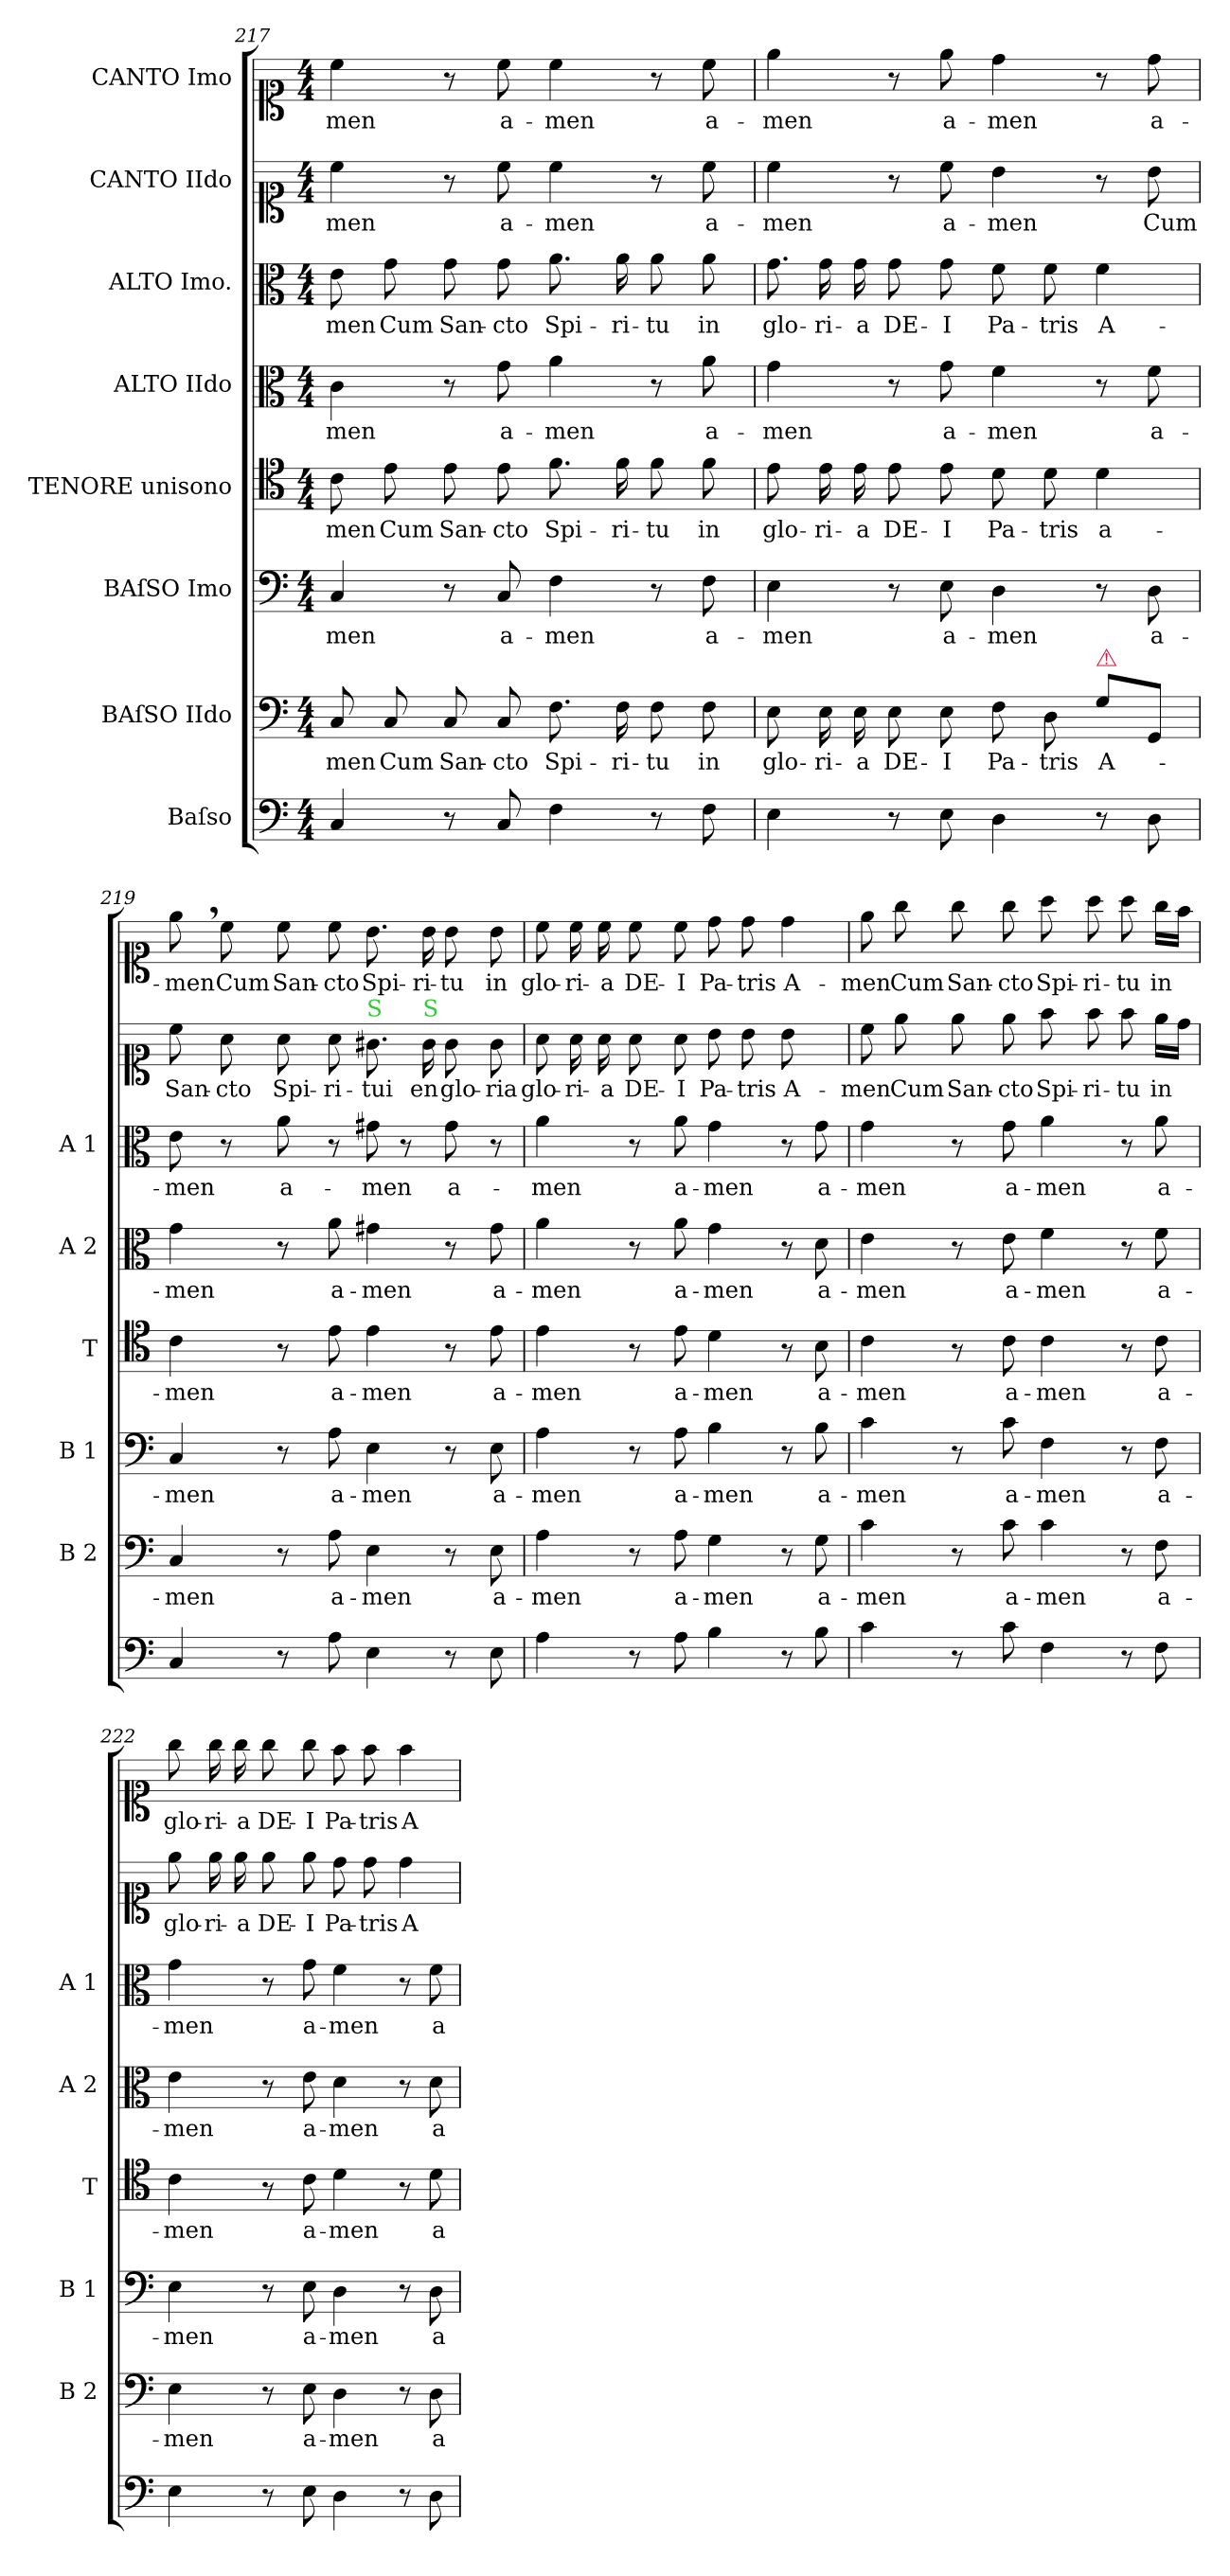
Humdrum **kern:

**kern	**kern	**text	**kern	**text	**kern	**text	**kern	**text	**kern	**text	**kern	**text	**kern	**text
*part8	*part7	*part7	*part6	*part6	*part5	*part5	*part4	*part4	*part3	*part3	*part2	*part2	*part1	*part1
*staff8	*staff7	*staff7	*staff6	*staff6	*staff5	*staff5	*staff4	*staff4	*staff3	*staff3	*staff2	*staff2	*staff1	*staff1
*I"Baſso	*I"BAſSO IIdo	*	*I"BAſSO Imo	*	*I"TENORE unisono	*	*I"ALTO IIdo	*	*I"ALTO Imo.	*	*I"CANTO IIdo	*	*I"CANTO Imo	*
*	*I'B 2	*	*I'B 1	*	*I'T	*	*I'A 2	*	*I'A 1	*	*	*	*	*
*clefF4	*clefF4	*	*clefF4	*	*clefC4	*	*clefC3	*	*clefC3	*	*clefC1	*	*clefC1	*
*k[]	*k[]	*	*k[]	*	*k[]	*	*k[]	*	*k[]	*	*k[]	*	*k[]	*
*C:	*C:	*	*C:	*	*C:	*	*C:	*	*C:	*	*C:	*	*C:	*
*M4/4	*M4/4	*	*M4/4	*	*M4/4	*	*M4/4	*	*M4/4	*	*M4/4	*	*M4/4	*
=217	=217	=217	=217	=217	=217	=217	=217	=217	=217	=217	=217	=217	=217	=217
4C/	8C/	-men	4C/	-men	8c\	-men	4c\	-men	8e\	-men	4cc\	-men	4cc\	-men
.	8C/	Cum	.	.	8e\	Cum	.	.	8g\	Cum	.	.	.	.
8r	8C/	San-	8r	.	8e\	San-	8r	.	8g\	San-	8r	.	8r	.
8C/	8C/	-cto	8C/	a-	8e\	-cto	8g\	a-	8g\	-cto	8cc\	a-	8cc\	a-
4F\	8.F\	Spi-	4F\	-men	8.f\	Spi-	4a\	-men	8.a\	Spi-	4cc\	-men	4cc\	-men
.	16F\	-ri-	.	.	16f\	-ri-	.	.	16a\	-ri-	.	.	.	.
8r	8F\	-tu	8r	.	8f\	-tu	8r	.	8a\	-tu	8r	.	8r	.
!	!	!	!	!LO:LY:i	!	!	!	!LO:LY:i	!	!	!	!LO:LY:i	!	!LO:LY:i
8F\	8F\	in	8F\	a-	8f\	in	8a\	a-	8a\	in	8cc\	a-	8cc\	a-
=218	=218	=218	=218	=218	=218	=218	=218	=218	=218	=218	=218	=218	=218	=218
!	!	!	!	!LO:LY:i	!	!	!	!LO:LY:i	!LO:N:vis=8.	!	!	!LO:LY:i	!	!LO:LY:i
4E\	8E\	glo-	4E\	-men	8e\	glo-	4g\	-men	8g\	glo-	4cc\	-men	4ee\	-men
.	16E\	-ri-	.	.	16e\	-ri-	.	.	16g\	-ri-	.	.	.	.
.	16E\	-a	.	.	16e\	-a	.	.	16g\	-a	.	.	.	.
8r	8E\	DE-	8r	.	8e\	DE-	8r	.	8g\	DE-	8r	.	8r	.
!	!	!	!	!LO:LY:i	!	!	!	!LO:LY:i	!	!	!	!LO:LY:i	!	!LO:LY:i
8E\	8E\	-I	8E\	a-	8e\	-I	8g\	a-	8g\	-I	8cc\	a-	8ee\	a-
!	!	!	!	!LO:LY:i	!	!	!	!LO:LY:i	!	!	!	!LO:LY:i	!	!LO:LY:i
4D\	8F\	Pa-	4D\	-men	8d\	Pa-	4f\	-men	8f\	Pa-	4b\	-men	4dd\	-men
.	8D\	-tris	.	.	8d\	-tris	.	.	8f\	-tris	.	.	.	.
!	!LO:TX:a:color=crimson:t=⚠	!	!	!	!	!	!	!	!	!	!	!	!	!
8r	8G\L	A-	8r	.	4d\	a-	8r	.	4f\	A-	8r	.	8r	.
!	!	!	!	!LO:LY:i	!	!	!	!LO:LY:i	!	!	!	!	!	!LO:LY:i
8D\	8GG/J	.	8D\	a-	.	.	8f\	a-	.	.	8b\	Cum	8dd\	a-
=219	=219	=219	=219	=219	=219	=219	=219	=219	=219	=219	=219	=219	=219	=219
!	!	!	!	!LO:LY:i	!	!	!	!LO:LY:i	!	!	!	!	!	!LO:LY:i
4C/	4C/	-men	4C/	-men	4c\	-men	4g\	-men	8e\	-men	8cc\	San-	8ee,\	-men
.	.	.	.	.	.	.	.	.	8r	.	8a\	-cto	8cc\	Cum
8r	8r	.	8r	.	8r	.	8r	.	8a\	a-	8a\	Spi-	8cc\	San-
!	!	!	!	!LO:LY:i	!	!LO:LY:i	!	!LO:LY:i	!	!	!	!	!	!
8A\	8A\	a-	8A\	a-	8e\	a-	8a\	a-	8r	.	8a\	-ri-	8cc\	-cto
!	!	!	!	!	!	!	!	!	!	!	!LO:TX:a:color=limegreen:t=S	!	!	!
!	!	!	!	!LO:LY:i	!	!LO:LY:i	!	!LO:LY:i	!	!	!	!	!	!
4E\	4E\	-men	4E\	-men	4e\	-men	4g#X\	-men	8g#X\	-men	8.g#X\	-tui	8.b\	Spi-
.	.	.	.	.	.	.	.	.	8r	.	.	.	.	.
!	!	!	!	!	!	!	!	!	!	!	!LO:TX:a:color=limegreen:t=S	!	!	!
.	.	.	.	.	.	.	.	.	.	.	16g#\	en	16b\	-ri-
!	!	!	!	!	!	!	!	!	!	!LO:LY:i	!	!	!	!
8r	8r	.	8r	.	8r	.	8r	.	8g#\	a-	8g#\	glo-	8b\	-tu
!	!	!LO:LY:i	!	!LO:LY:i	!	!	!	!LO:LY:i	!	!	!	!	!	!
8E\	8E\	a-	8E\	a-	8e\	a-	8g#\	a-	8r	.	8g#\	-ria	8b\	in
=220	=220	=220	=220	=220	=220	=220	=220	=220	=220	=220	=220	=220	=220	=220
!	!	!LO:LY:i	!	!LO:LY:i	!	!	!	!LO:LY:i	!	!LO:LY:i	!	!	!	!
4A\	4A\	-men	4A\	-men	4e\	-men	4a\	-men	4a\	-men	8a\	glo-	8cc\	glo-
.	.	.	.	.	.	.	.	.	.	.	16a\	-ri-	16cc\	-ri-
.	.	.	.	.	.	.	.	.	.	.	16a\	-a	16cc\	-a
8r	8r	.	8r	.	8r	.	8r	.	8r	.	8a\	DE-	8cc\	DE-
!	!	!LO:LY:i	!	!LO:LY:i	!	!	!	!LO:LY:i	!	!LO:LY:i	!	!	!	!
8A\	8A\	a-	8A\	a-	8e\	a-	8a\	a-	8a\	a-	8a\	-I	8cc\	-I
!	!	!LO:LY:i	!	!LO:LY:i	!	!	!	!LO:LY:i	!	!LO:LY:i	!	!	!	!
4B\	4G\	-men	4B\	-men	4d\	-men	4g\	-men	4g\	-men	8b\	Pa-	8dd\	Pa-
.	.	.	.	.	.	.	.	.	.	.	8b\	-tris	8dd\	-tris
!	!	!	!	!	!	!	!	!	!	!	!LO:N:vis=8	!	!	!
8r	8r	.	8r	.	8r	.	8r	.	8r	.	4b\	A-	4dd\	A-
!	!	!LO:LY:i	!	!LO:LY:i	!	!LO:LY:i	!	!	!	!LO:LY:i	!	!	!	!
8B\	8G\	a-	8B\	a-	8B\	a-	8d\	a-	8g\	a-	.	.	.	.
=221	=221	=221	=221	=221	=221	=221	=221	=221	=221	=221	=221	=221	=221	=221
!	!	!LO:LY:i	!	!LO:LY:i	!	!LO:LY:i	!	!	!	!LO:LY:i	!	!	!	!
4c\	4c\	-men	4c\	-men	4c\	-men	4e\	-men	4g\	-men	8cc\	-men	8ee\	-men
.	.	.	.	.	.	.	.	.	.	.	8ee\	Cum	8gg\	Cum
8r	8r	.	8r	.	8r	.	8r	.	8r	.	8ee\	San-	8gg\	San-
!	!	!LO:LY:i	!	!LO:LY:i	!	!LO:LY:i	!	!LO:LY:i	!	!LO:LY:i	!	!	!	!
8c\	8c\	a-	8c\	a-	8c\	a-	8e\	a-	8g\	a-	8ee\	-cto	8gg\	-cto
!	!	!LO:LY:i	!	!LO:LY:i	!	!LO:LY:i	!	!LO:LY:i	!	!LO:LY:i	!	!	!	!
4F\	4c\	-men	4F\	-men	4c\	-men	4f\	-men	4a\	-men	8ff\	Spi-	8aa\	Spi-
.	.	.	.	.	.	.	.	.	.	.	8ff\	-ri-	8aa\	-ri-
8r	8r	.	8r	.	8r	.	8r	.	8r	.	8ff\	-tu	8aa\	-tu
!	!	!LO:LY:i	!	!LO:LY:i	!	!LO:LY:i	!	!LO:LY:i	!	!LO:LY:i	!	!	!	!
8F\	8F\	a-	8F\	a-	8c\	a-	8f\	a-	8a\	a-	16ee\LL	in	16gg\LL	in
.	.	.	.	.	.	.	.	.	.	.	16dd\JJ	.	16ff\JJ	.
=222	=222	=222	=222	=222	=222	=222	=222	=222	=222	=222	=222	=222	=222	=222
!	!	!LO:LY:i	!	!LO:LY:i	!	!LO:LY:i	!	!LO:LY:i	!	!LO:LY:i	!	!	!	!
4E\	4E\	-men	4E\	-men	4c\	-men	4e\	-men	4g\	-men	8ee\	glo-	8gg\	glo-
.	.	.	.	.	.	.	.	.	.	.	16ee\	-ri-	16gg\	-ri-
.	.	.	.	.	.	.	.	.	.	.	16ee\	-a	16gg\	-a
8r	8r	.	8r	.	8r	.	8r	.	8r	.	8ee\	DE-	8gg\	DE-
!	!	!LO:LY:i	!	!LO:LY:i	!	!LO:LY:i	!	!LO:LY:i	!	!LO:LY:i	!	!	!	!
8E\	8E\	a-	8E\	a-	8c\	a-	8e\	a-	8g\	a-	8ee\	-I	8gg\	-I
!	!	!LO:LY:i	!	!LO:LY:i	!	!LO:LY:i	!	!LO:LY:i	!	!LO:LY:i	!	!	!	!
4D\	4D\	-men	4D\	-men	4d\	-men	4d\	-men	4f\	-men	8dd\	Pa-	8ff\	Pa-
.	.	.	.	.	.	.	.	.	.	.	8dd\	-tris	8ff\	-tris
8r	8r	.	8r	.	8r	.	8r	.	8r	.	4dd\	A-	4ff\	A-
!	!	!LO:LY:i	!	!LO:LY:i	!	!LO:LY:i	!	!	!	!	!	!	!	!
8D\	8D\	a-	8D\	a-	8d\	a-	8d\	a-	8f\	a-	.	.	.	.
=	=	=	=	=	=	=	=	=	=	=	=	=	=	=
*-	*-	*-	*-	*-	*-	*-	*-	*-	*-	*-	*-	*-	*-	*-
